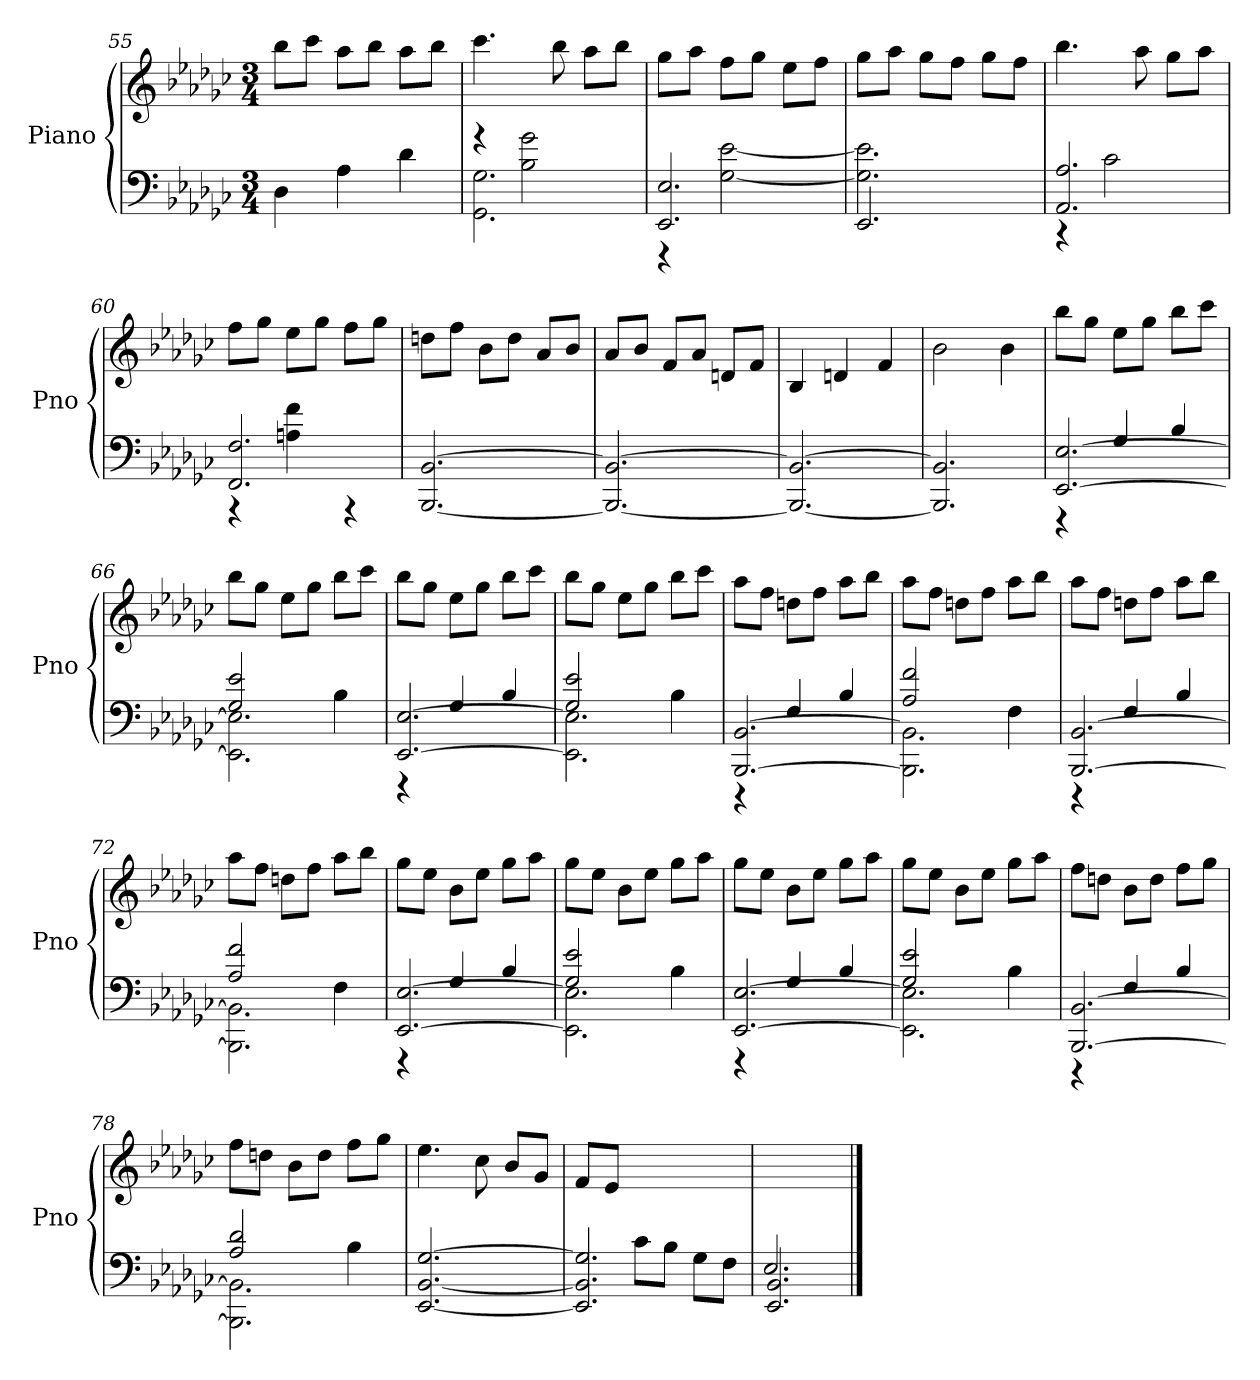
**kern	**kern
*part1	*part1
*staff2	*staff1
*I"Piano	*
*I'Pno	*
*clefF4	*clefG2
*k[b-e-a-d-g-c-]	*k[b-e-a-d-g-c-]
*M3/4	*M3/4
=55	=55
4D-\	8bb-\L
.	8ccc-\J
4A-\	8aa-\L
.	8bb-\J
4d-\	8aa-\L
.	8bb-\J
=56	=56
*^	*
2.GG-\ 2.G-\	4rg	4.ccc-\
.	2B-\ 2g-\	.
.	.	8bb-\
.	.	8aa-\L
.	.	8bb-\J
!!LO:LB:g=z
=57	=57	=57
2.EE-/ 2.E-/	4r	8gg-\L
.	.	8aa-\J
.	[2G-\ [2e-\	8ff\L
.	.	8gg-\J
.	.	8ee-\L
.	.	8ff\J
=58	=58	=58
2.EE-/	2.G-\] 2.e-\]	8gg-\L
.	.	8aa-\J
.	.	8gg-\L
.	.	8ff\J
.	.	8gg-\L
.	.	8ff\J
=59	=59	=59
2.AA-/ 2.A-/	4r	4.bb-\
.	2c-\	.
.	.	8aa-\
.	.	8gg-\L
.	.	8aa-\J
=60	=60	=60
2.FF/ 2.F/	4r	8ff\L
.	.	8gg-\J
.	4An\ 4f\	8ee-\L
.	.	8gg-\J
.	4r	8ff\L
.	.	8gg-\J
*v	*v	*
=61	=61
[2.BBB-/ [2.BB-/	8ddn\L
.	8ff\J
.	8b-\L
.	8dd\J
.	8a-/L
.	8b-/J
=62	=62
2.BBB-/_ 2.BB-/_	8a-/L
.	8b-/J
.	8f/L
.	8a-/J
.	8dn/L
.	8f/J
!!LO:PB:g=z
=63	=63
2.BBB-/_ 2.BB-/_	4B-/
.	4dn/
.	4f/
=64	=64
2.BBB-/] 2.BB-/]	2b-\
.	4b-\
=65	=65
*^	*
[2.EE-/ [2.E-/	4r	8bb-\L
.	.	8gg-\J
.	4G-/	8ee-\L
.	.	8gg-\J
.	4B-/	8bb-\L
.	.	8ccc-\J
=66	=66	=66
2.EE-\] 2.E-\]	2G-/ 2e-/	8bb-\L
.	.	8gg-\J
.	.	8ee-\L
.	.	8gg-\J
.	4B-\	8bb-\L
.	.	8ccc-\J
=67	=67	=67
[2.EE-/ [2.E-/	4r	8bb-\L
.	.	8gg-\J
.	4G-/	8ee-\L
.	.	8gg-\J
.	4B-/	8bb-\L
.	.	8ccc-\J
=68	=68	=68
2.EE-\] 2.E-\]	2G-/ 2e-/	8bb-\L
.	.	8gg-\J
.	.	8ee-\L
.	.	8gg-\J
.	4B-\	8bb-\L
.	.	8ccc-\J
!!LO:LB:g=z
=69	=69	=69
[2.BBB-/ [2.BB-/	4r	8aa-\L
.	.	8ff\J
.	4F/	8ddn\L
.	.	8ff\J
.	4B-/	8aa-\L
.	.	8bb-\J
=70	=70	=70
2.BBB-\] 2.BB-\]	2A-/ 2f/	8aa-\L
.	.	8ff\J
.	.	8ddn\L
.	.	8ff\J
.	4F\	8aa-\L
.	.	8bb-\J
=71	=71	=71
[2.BBB-/ [2.BB-/	4r	8aa-\L
.	.	8ff\J
.	4F/	8ddn\L
.	.	8ff\J
.	4B-/	8aa-\L
.	.	8bb-\J
=72	=72	=72
2.BBB-\] 2.BB-\]	2A-/ 2f/	8aa-\L
.	.	8ff\J
.	.	8ddn\L
.	.	8ff\J
.	4F\	8aa-\L
.	.	8bb-\J
=73	=73	=73
[2.EE-/ [2.E-/	4r	8gg-\L
.	.	8ee-\J
.	4G-/	8b-\L
.	.	8ee-\J
.	4B-/	8gg-\L
.	.	8aa-\J
!!LO:LB:g=z
=74	=74	=74
2.EE-\] 2.E-\]	2G-/ 2e-/	8gg-\L
.	.	8ee-\J
.	.	8b-\L
.	.	8ee-\J
.	4B-\	8gg-\L
.	.	8aa-\J
=75	=75	=75
[2.EE-/ [2.E-/	4r	8gg-\L
.	.	8ee-\J
.	4G-/	8b-\L
.	.	8ee-\J
.	4B-/	8gg-\L
.	.	8aa-\J
=76	=76	=76
2.EE-\] 2.E-\]	2G-/ 2e-/	8gg-\L
.	.	8ee-\J
.	.	8b-\L
.	.	8ee-\J
.	4B-\	8gg-\L
.	.	8aa-\J
=77	=77	=77
[2.BBB-/ [2.BB-/	4r	8ff\L
.	.	8ddn\J
.	4F/	8b-\L
.	.	8dd\J
.	4B-/	8ff\L
.	.	8gg-\J
=78	=78	=78
2.BBB-\] 2.BB-\]	2A-/ 2d-/	8ff\L
.	.	8ddn\J
.	.	8b-\L
.	.	8dd\J
.	4B-\	8ff\L
.	.	8gg-\J
*v	*v	*
=79	=79
[2.EE-/ [2.BB-/ [2.G-/	4.ee-\
.	8cc-\
.	8b-/L
.	8g-/J
!!LO:LB:g=z
=80	=80
*^	*
4ryy	2.EE-/] 2.BB-/] 2.G-/]	8f/L
.	.	8e-/J
8c-\L	.	2ryy
8B-\J	.	.
8G-\L	.	.
8F\J	.	.
=81	=81	=81
2.E-/	2.EE-/ 2.BB-/	2.ryy
*v	*v	*
==	==
*-	*-
